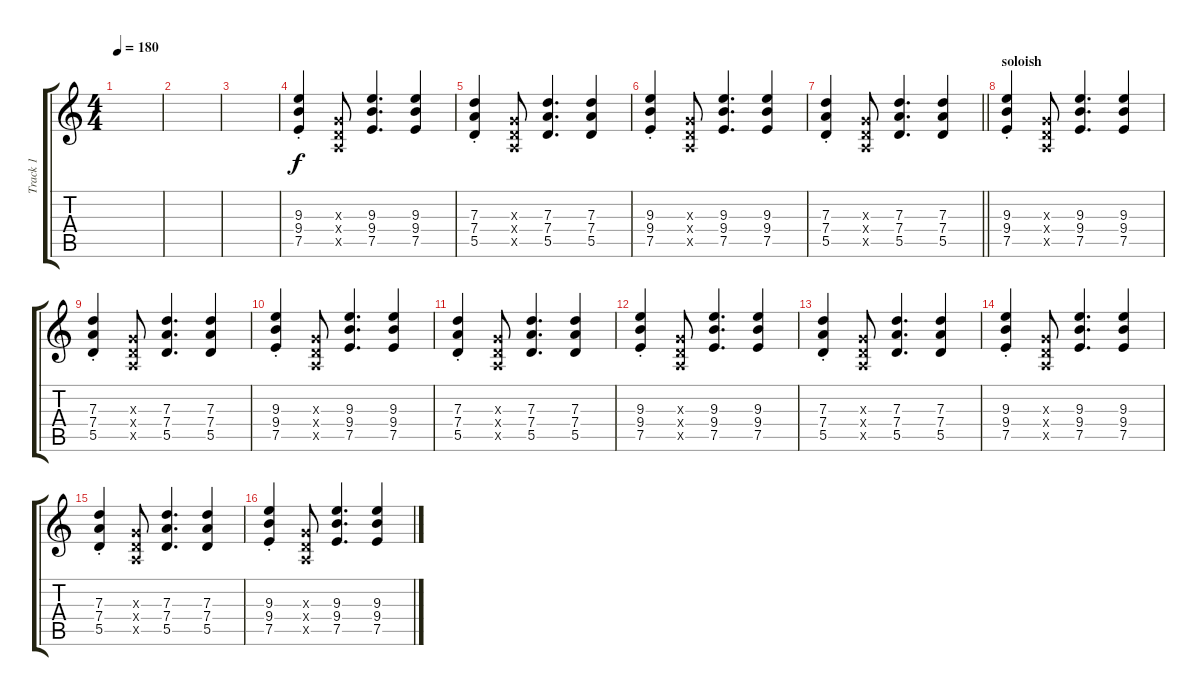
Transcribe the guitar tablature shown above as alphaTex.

\track ("Track 1" "Track 1") {instrument overdrivenguitar}
\staff {score tabs}
\tuning (E4 B3 G3 D3 A2 E2) {hide}
\ts (4 4)
\tempo 180
\clef g2
\ks c
|
|
|
(9.3{st} 9.4{st} 7.5{st}).4 (0.3{x} 0.4{x} 0.5{x}).8 (9.3 9.4 7.5).4{d} (9.3 9.4 7.5).4 |
(7.3{st} 7.4{st} 5.5{st}).4 (0.3{x} 0.4{x} 0.5{x}).8 (7.3 7.4 5.5).4{d} (7.3 7.4 5.5).4 |
(9.3{st} 9.4{st} 7.5{st}).4 (0.3{x} 0.4{x} 0.5{x}).8 (9.3 9.4 7.5).4{d} (9.3 9.4 7.5).4 |
\barLineRight lightlight
(7.3{st} 7.4{st} 5.5{st}).4 (0.3{x} 0.4{x} 0.5{x}).8 (7.3 7.4 5.5).4{d} (7.3 7.4 5.5).4 |
\section ("" "soloish")
(9.3{st} 9.4{st} 7.5{st}).4 (0.3{x} 0.4{x} 0.5{x}).8 (9.3 9.4 7.5).4{d} (9.3 9.4 7.5).4 |
(7.3{st} 7.4{st} 5.5{st}).4 (0.3{x} 0.4{x} 0.5{x}).8 (7.3 7.4 5.5).4{d} (7.3 7.4 5.5).4 |
(9.3{st} 9.4{st} 7.5{st}).4 (0.3{x} 0.4{x} 0.5{x}).8 (9.3 9.4 7.5).4{d} (9.3 9.4 7.5).4 |
(7.3{st} 7.4{st} 5.5{st}).4 (0.3{x} 0.4{x} 0.5{x}).8 (7.3 7.4 5.5).4{d} (7.3 7.4 5.5).4 |
(9.3{st} 9.4{st} 7.5{st}).4 (0.3{x} 0.4{x} 0.5{x}).8 (9.3 9.4 7.5).4{d} (9.3 9.4 7.5).4 |
(7.3{st} 7.4{st} 5.5{st}).4 (0.3{x} 0.4{x} 0.5{x}).8 (7.3 7.4 5.5).4{d} (7.3 7.4 5.5).4 |
(9.3{st} 9.4{st} 7.5{st}).4 (0.3{x} 0.4{x} 0.5{x}).8 (9.3 9.4 7.5).4{d} (9.3 9.4 7.5).4 |
(7.3{st} 7.4{st} 5.5{st}).4 (0.3{x} 0.4{x} 0.5{x}).8 (7.3 7.4 5.5).4{d} (7.3 7.4 5.5).4 |
(9.3{st} 9.4{st} 7.5{st}).4 (0.3{x} 0.4{x} 0.5{x}).8 (9.3 9.4 7.5).4{d} (9.3 9.4 7.5).4
